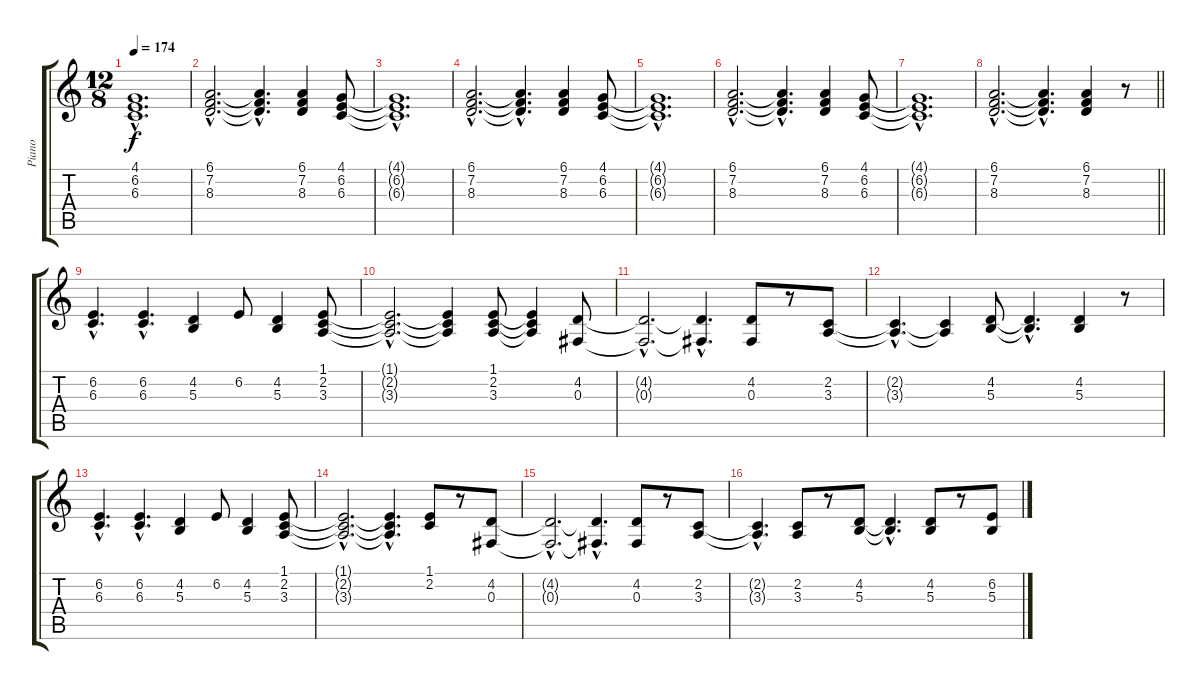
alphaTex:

\track ("Piano" "Piano") {instrument acousticgrandpiano}
\staff {score tabs}
\tuning (Eb4 Bb3 Gb3 Db3 Ab2 Db2) {hide}
\ts (12 8)
\tempo 174
\clef g2
\ks c
(4.1{hac t} 6.2{hac t} 6.3{hac t}).1{d dy f} |
(6.1{hac} 7.2{hac} 8.3{hac}).2{d} (6.1{hac t} 7.2{hac t} 8.3{hac t}).4{d} (6.1 7.2 8.3).4 (4.1 6.2 6.3).8 |
(4.1{hac t} 6.2{hac t} 6.3{hac t}).1{d} |
(6.1{hac} 7.2{hac} 8.3{hac}).2{d} (6.1{hac t} 7.2{hac t} 8.3{hac t}).4{d} (6.1 7.2 8.3).4 (4.1 6.2 6.3).8 |
(4.1{hac t} 6.2{hac t} 6.3{hac t}).1{d} |
(6.1{hac} 7.2{hac} 8.3{hac}).2{d} (6.1{hac t} 7.2{hac t} 8.3{hac t}).4{d} (6.1 7.2 8.3).4 (4.1 6.2 6.3).8 |
(4.1{hac t} 6.2{hac t} 6.3{hac t}).1{d} |
\barLineRight lightlight
(6.1{hac} 7.2{hac} 8.3{hac}).2{d} (6.1{hac t} 7.2{hac t} 8.3{hac t}).4{d} (6.1 7.2 8.3).4 r.8 |
(6.2{hac} 6.3{hac}).4{d} (6.2{hac} 6.3{hac}).4{d} (4.2 5.3).4 6.2.8 (4.2 5.3).4 (1.1 2.2 3.3).8 |
(1.1{hac t} 2.2{hac t} 3.3{hac t}).2{d} (1.1{t} 2.2{t} 3.3{t}).4 (1.1 2.2 3.3).8 (1.1{t} 2.2{t} 3.3{t}).4 (4.2 0.3).8 |
(4.2{hac t} 0.3{hac t}).2{d} (4.2{hac t} 0.3{hac t}).4{d} (4.2 0.3).8 r.8 (2.2 3.3).8 |
(2.2{hac t} 3.3{hac t}).4{d} (2.2{t} 3.3{t}).4 (4.2 5.3).8 (4.2{hac t} 5.3{hac t}).4{d} (4.2 5.3).4 r.8 |
(6.2{hac} 6.3{hac}).4{d} (6.2{hac} 6.3{hac}).4{d} (4.2 5.3).4 6.2.8 (4.2 5.3).4 (1.1 2.2 3.3).8 |
(1.1{hac t} 2.2{hac t} 3.3{hac t}).2{d} (1.1{hac t} 2.2{hac t} 3.3{hac t}).4{d} (1.1 2.2).8 r.8 (4.2 0.3).8 |
(4.2{hac t} 0.3{hac t}).2{d} (4.2{hac t} 0.3{hac t}).4{d} (4.2 0.3).8 r.8 (2.2 3.3).8 |
(2.2{hac t} 3.3{hac t}).4{d} (2.2 3.3).8 r.8 (4.2 5.3).8 (4.2{hac t} 5.3{hac t}).4{d} (4.2 5.3).8 r.8 (6.2 5.3).8
